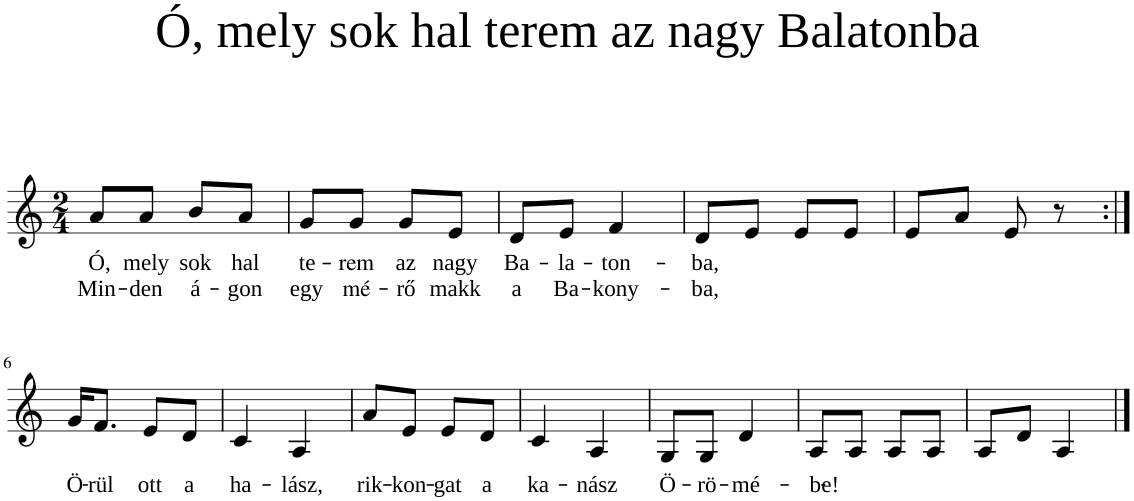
**kern	**text	**text
*part1	*part1	*part1
*staff1	*staff1	*staff1
*I"Piano	*	*
*I'Pno	*	*
*clefG2	*	*
*k[]	*	*
*M2/4	*	*
=1	=1	=1
!	!LO:LY:b	!LO:LY:b
8a/L	Ó,	Min-
!	!LO:LY:b	!LO:LY:b
8a/J	mely	-den
!	!LO:LY:b	!LO:LY:b
8b/L	sok	á-
!	!LO:LY:b	!LO:LY:b
8a/J	hal	-gon
=2	=2	=2
!	!LO:LY:b	!LO:LY:b
8g/L	te-	egy
!	!LO:LY:b	!LO:LY:b
8g/J	-rem	mé-
!	!LO:LY:b	!LO:LY:b
8g/L	az	-rő
!	!LO:LY:b	!LO:LY:b
8e/J	nagy	makk
=3	=3	=3
!	!LO:LY:b	!LO:LY:b
8d/L	Ba-	a
!	!LO:LY:b	!LO:LY:b
8e/J	-la-	Ba-
!	!LO:LY:b	!LO:LY:b
4f/	-ton-	-kony-
=4	=4	=4
!	!LO:LY:b	!LO:LY:b
8d/L	-ba,	-ba,
8e/J	.	.
8e/L	.	.
8e/J	.	.
=5	=5	=5
8e/L	.	.
8a/J	.	.
8e/	.	.
8r	.	.
!!LO:LB:g=z
=6:|!	=6:|!	=6:|!
!	!LO:LY:b	!
16g/KL	Ö-	.
!	!LO:LY:b	!
8.f/J	-rül	.
!	!LO:LY:b	!
8e/L	ott	.
!	!LO:LY:b	!
8d/J	a	.
=7	=7	=7
!	!LO:LY:b	!
4c/	ha-	.
!	!LO:LY:b	!
4A/	-lász,	.
=8	=8	=8
!	!LO:LY:b	!
8a/L	rik-	.
!	!LO:LY:b	!
8e/J	-kon-	.
!	!LO:LY:b	!
8e/L	-gat	.
!	!LO:LY:b	!
8d/J	a	.
=9	=9	=9
!	!LO:LY:b	!
4c/	ka-	.
!	!LO:LY:b	!
4A/	-nász	.
=10	=10	=10
!	!LO:LY:b	!
8G/L	Ö-	.
!	!LO:LY:b	!
8G/J	-rö-	.
!	!LO:LY:b	!
4d/	-mé-	.
=11	=11	=11
!	!LO:LY:b	!
8A/L	-be!-	.
8A/J	.	.
8A/L	.	.
8A/J	.	.
=12	=12	=12
8A/L	.	.
8d/J	.	.
4A/	.	.
==	==	==
*-	*-	*-
